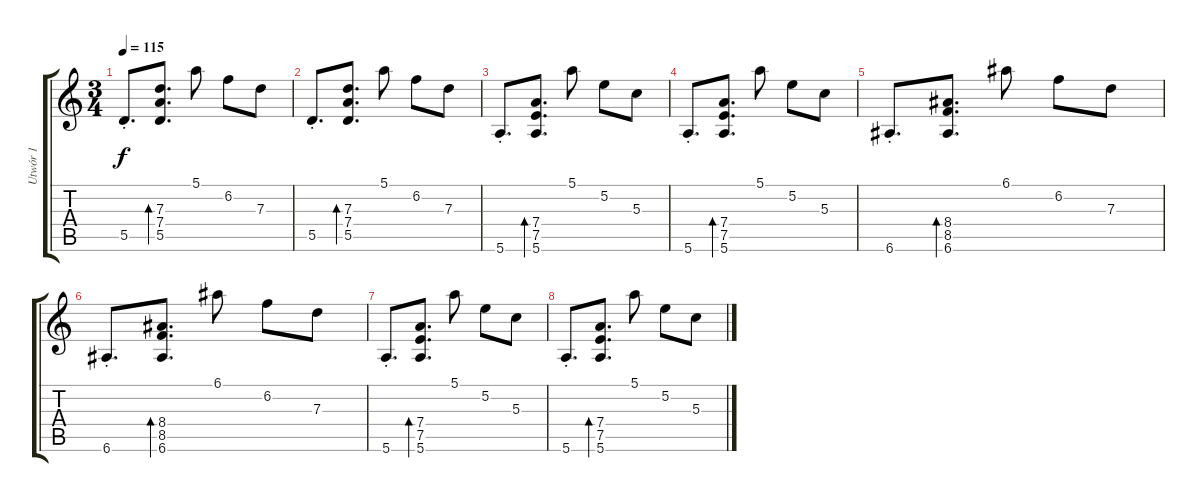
\track ("Utwór 1" "Utwór 1") {instrument acousticguitarsteel}
\staff {score tabs}
\tuning (E4 B3 G3 D3 A2 E2) {hide}
\ts (3 4)
\tempo 115
\clef g2
\ks c
5.5{st}.8{d dy f} (7.3 7.4 5.5).8{d bd 480} 5.1.8 6.2.8 7.3.8 |
5.5{st}.8{d} (7.3 7.4 5.5).8{d bd 480} 5.1.8 6.2.8 7.3.8 |
5.6{st}.8{d} (7.4 7.5 5.6).8{d bd 480} 5.1.8 5.2.8 5.3.8 |
5.6{st}.8{d} (7.4 7.5 5.6).8{d bd 480} 5.1.8 5.2.8 5.3.8 |
6.6{st}.8{d} (8.4 8.5 6.6).8{d bd 480} 6.1.8 6.2.8 7.3.8 |
6.6{st}.8{d} (8.4 8.5 6.6).8{d bd 480} 6.1.8 6.2.8 7.3.8 |
5.6{st}.8{d} (7.4 7.5 5.6).8{d bd 480} 5.1.8 5.2.8 5.3.8 |
5.6{st}.8{d} (7.4 7.5 5.6).8{d bd 480} 5.1.8 5.2.8 5.3.8
